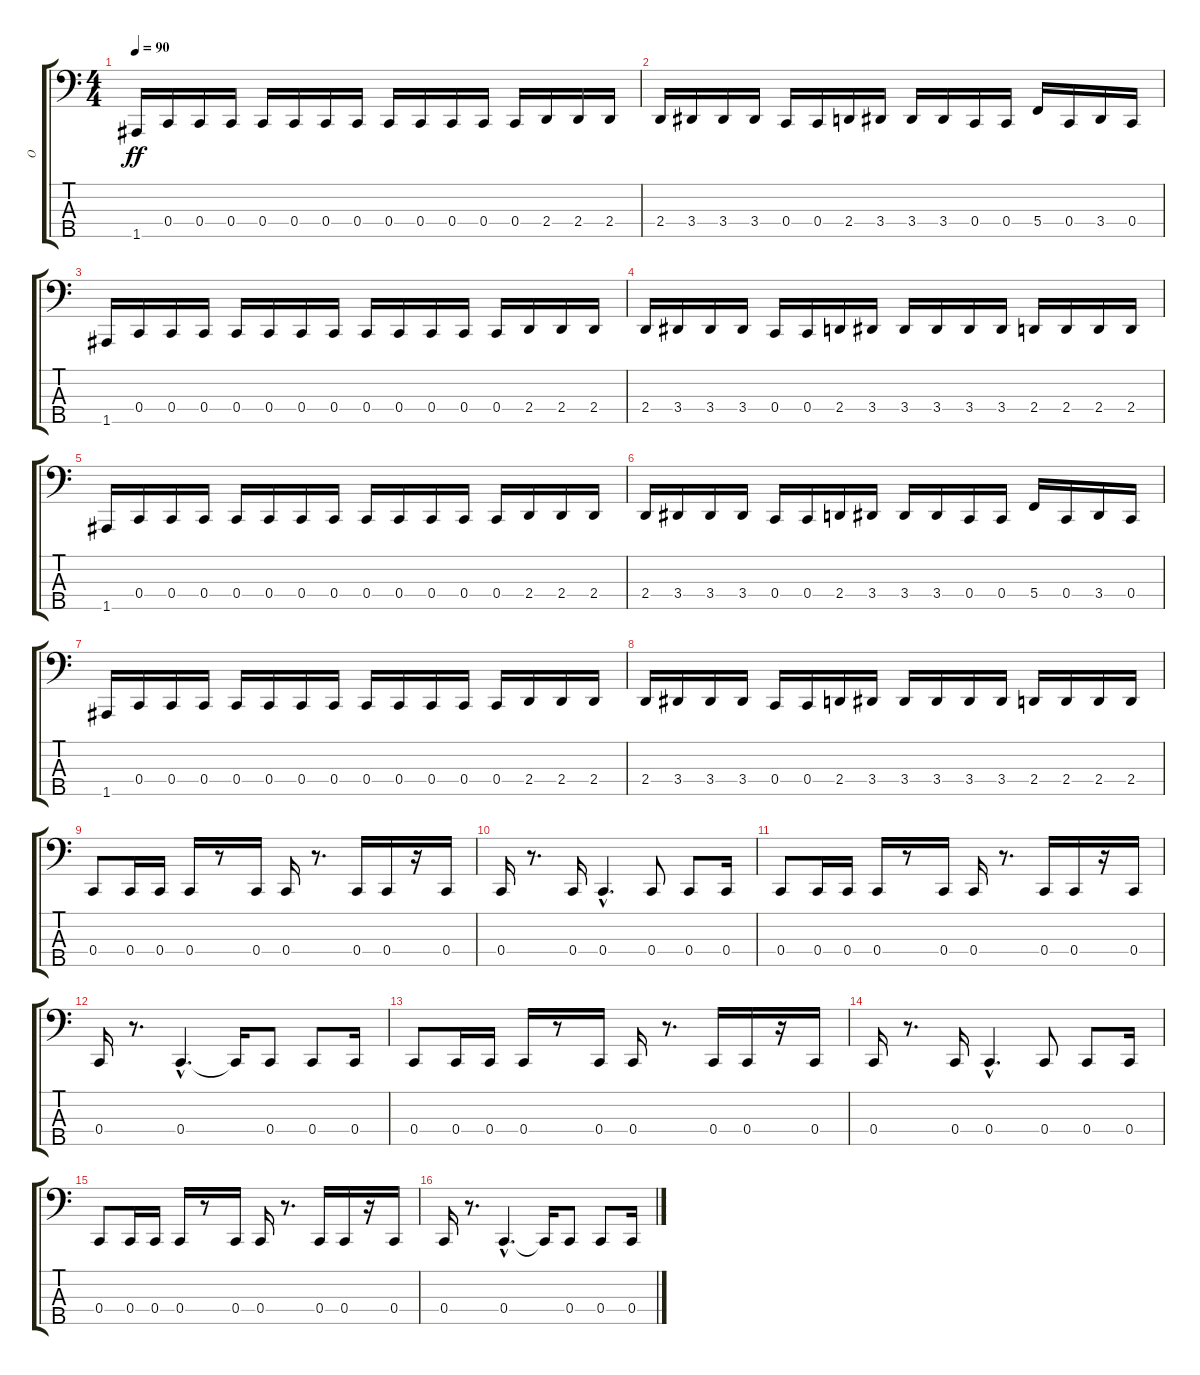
\track ("O" "O") {instrument electricbassfinger}
\staff {score tabs}
\tuning (F2 C2 G1 C1 A0) {hide}
\ts (4 4)
\tempo 90
\clef f4
\ks c
1.5.16{dy ff} 0.4.16 0.4.16 0.4.16 0.4.16 0.4.16 0.4.16 0.4.16 0.4.16 0.4.16 0.4.16 0.4.16 0.4.16 2.4.16 2.4.16 2.4.16 |
2.4.16 3.4.16 3.4.16 3.4.16 0.4.16 0.4.16 2.4.16 3.4.16 3.4.16 3.4.16 0.4.16 0.4.16 5.4.16 0.4.16 3.4.16 0.4.16 |
1.5.16 0.4.16 0.4.16 0.4.16 0.4.16 0.4.16 0.4.16 0.4.16 0.4.16 0.4.16 0.4.16 0.4.16 0.4.16 2.4.16 2.4.16 2.4.16 |
2.4.16 3.4.16 3.4.16 3.4.16 0.4.16 0.4.16 2.4.16 3.4.16 3.4.16 3.4.16 3.4.16 3.4.16 2.4.16 2.4.16 2.4.16 2.4.16 |
1.5.16 0.4.16 0.4.16 0.4.16 0.4.16 0.4.16 0.4.16 0.4.16 0.4.16 0.4.16 0.4.16 0.4.16 0.4.16 2.4.16 2.4.16 2.4.16 |
2.4.16 3.4.16 3.4.16 3.4.16 0.4.16 0.4.16 2.4.16 3.4.16 3.4.16 3.4.16 0.4.16 0.4.16 5.4.16 0.4.16 3.4.16 0.4.16 |
1.5.16 0.4.16 0.4.16 0.4.16 0.4.16 0.4.16 0.4.16 0.4.16 0.4.16 0.4.16 0.4.16 0.4.16 0.4.16 2.4.16 2.4.16 2.4.16 |
2.4.16 3.4.16 3.4.16 3.4.16 0.4.16 0.4.16 2.4.16 3.4.16 3.4.16 3.4.16 3.4.16 3.4.16 2.4.16 2.4.16 2.4.16 2.4.16 |
0.4.8 0.4.16 0.4.16 0.4.16 r.8 0.4.16 0.4.16 r.8{d} 0.4.16 0.4.16 r.16 0.4.16 |
0.4.16 r.8{d} 0.4.16 0.4{hac}.4{d} 0.4.8 0.4.8 0.4.16 |
0.4.8 0.4.16 0.4.16 0.4.16 r.8 0.4.16 0.4.16 r.8{d} 0.4.16 0.4.16 r.16 0.4.16 |
0.4.16 r.8{d} 0.4{hac}.4{d} 0.4{t}.16 0.4.8 0.4.8 0.4.16 |
0.4.8 0.4.16 0.4.16 0.4.16 r.8 0.4.16 0.4.16 r.8{d} 0.4.16 0.4.16 r.16 0.4.16 |
0.4.16 r.8{d} 0.4.16 0.4{hac}.4{d} 0.4.8 0.4.8 0.4.16 |
0.4.8 0.4.16 0.4.16 0.4.16 r.8 0.4.16 0.4.16 r.8{d} 0.4.16 0.4.16 r.16 0.4.16 |
0.4.16 r.8{d} 0.4{hac}.4{d} 0.4{t}.16 0.4.8 0.4.8 0.4.16
